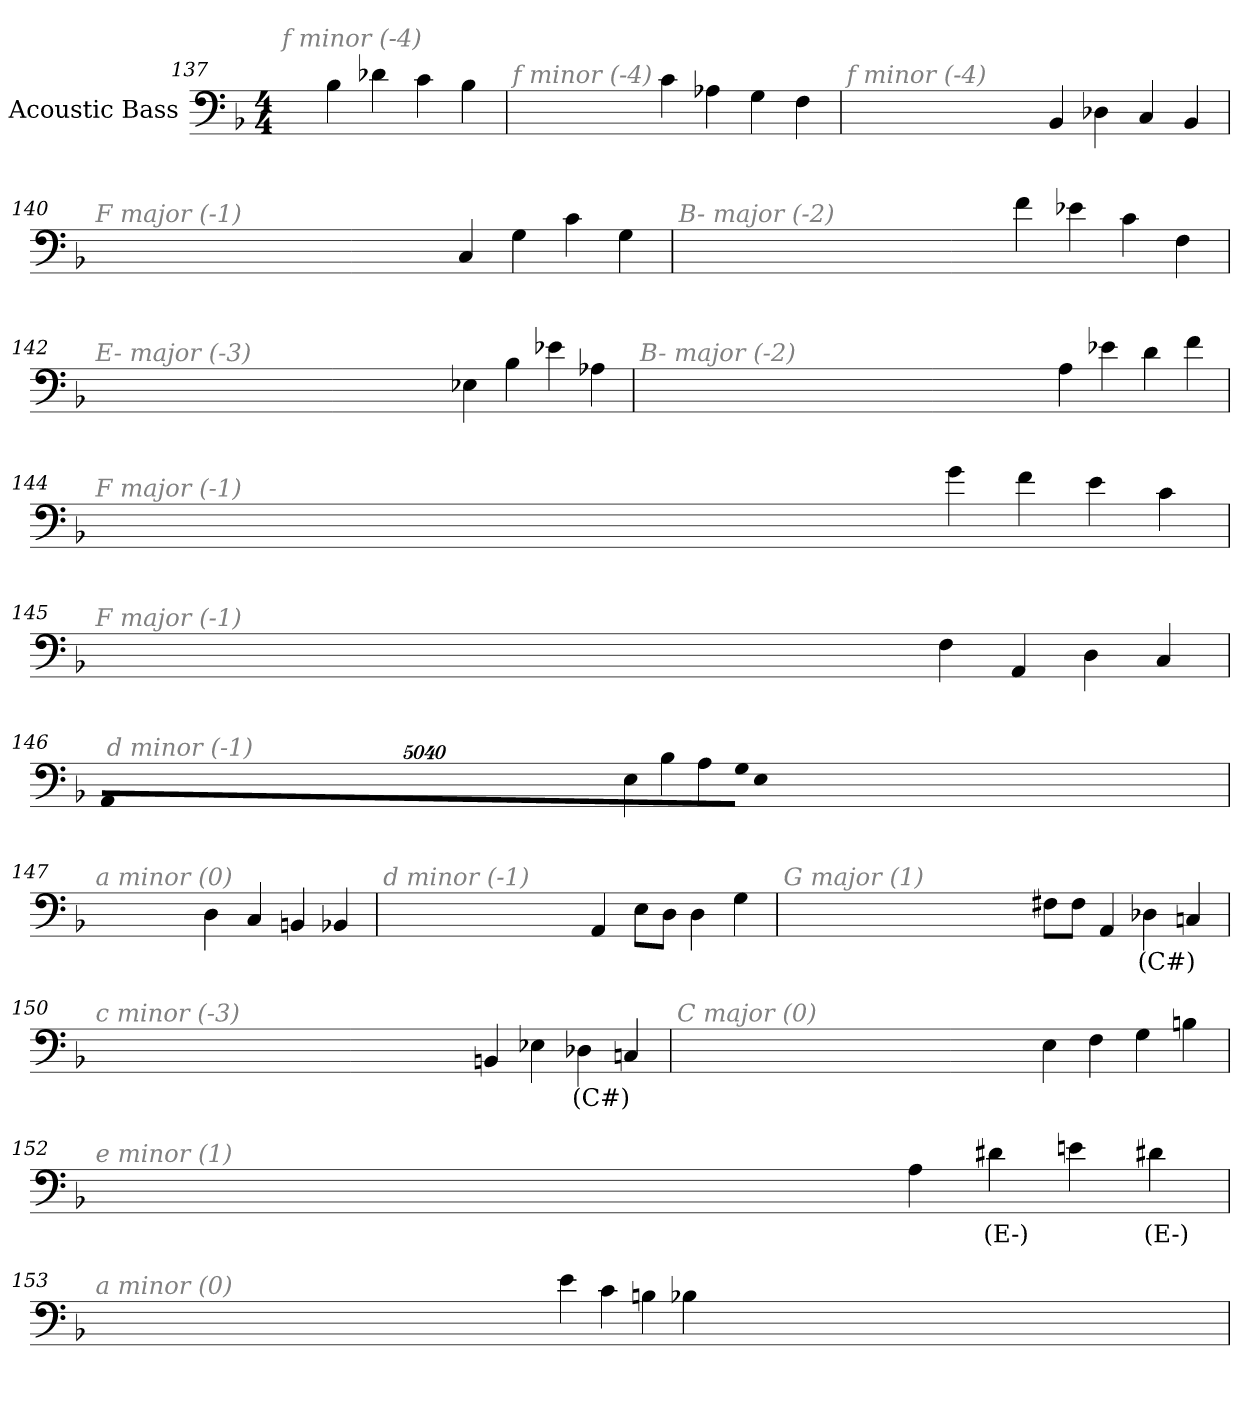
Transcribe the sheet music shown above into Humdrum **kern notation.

**kern	**text
*part1	*part1
*staff1	*staff1
*I"Acoustic Bass	*
*clefF4	*
*ITrd7c12	*
*k[b-]	*
*F:	*
*M4/4	*
=137	=137
!LO:TX:i:color=#808080:t=f minor (-4)	!
4BB-	.
4D-X	.
4C	.
4BB-	.
=138	=138
!LO:TX:i:color=#808080:t=f minor (-4)	!
4C	.
4AA-X	.
4GG	.
4FF	.
=139	=139
!LO:TX:i:color=#808080:t=f minor (-4)	!
4BBB-	.
4DD-X	.
4CC	.
4BBB-	.
=140	=140
!LO:TX:i:color=#808080:t=F major (-1)	!
4CC	.
4GG	.
4C	.
4GG	.
=141	=141
!LO:TX:i:color=#808080:t=B- major (-2)	!
4F	.
4E-X	.
4C	.
4FF	.
=142	=142
!LO:TX:i:color=#808080:t=E- major (-3)	!
4EE-X	.
4BB-	.
4E-X	.
4AA-X	.
=143	=143
!LO:TX:i:color=#808080:t=B- major (-2)	!
4AA	.
4E-X	.
4D	.
4F	.
=144	=144
!LO:TX:i:color=#808080:t=F major (-1)	!
4G	.
4F	.
4E	.
4C	.
=145	=145
!LO:TX:i:color=#808080:t=F major (-1)	!
4FF	.
4AAA	.
4DD	.
4CC	.
=146	=146
!LO:TX:i:color=#808080:t=d minor (-1)	!
4EE	.
4BB-	.
4AA	.
!LO:N:vis=8	!
40320%3347GGL	.
!LO:N:vis=8	!
40320%3347EE	.
!LO:N:vis=8	!
40320%3347AAAJ	.
=147	=147
!LO:TX:i:color=#808080:t=a minor (0)	!
4DD	.
4CC	.
4BBBn	.
4BBB-X	.
=148	=148
!LO:TX:i:color=#808080:t=d minor (-1)	!
4AAA	.
8EEL	.
8DDJ	.
4DD	.
4GG	.
=149	=149
!LO:TX:i:color=#808080:t=G major (1)	!
8FF#XL	.
8FF#J	.
4AAA	.
4DD-Xi	(C#)
4CCn	.
=150	=150
!LO:TX:i:color=#808080:t=c minor (-3)	!
4BBBn	.
4EE-X	.
4DD-Xi	(C#)
4CCn	.
=151	=151
!LO:TX:i:color=#808080:t=C major (0)	!
4EE	.
4FF	.
4GG	.
4BBn	.
=152	=152
!LO:TX:i:color=#808080:t=e minor (1)	!
4AA	.
4D#Xi	(E-)
4En	.
4D#Xi	(E-)
=153	=153
!LO:TX:i:color=#808080:t=a minor (0)	!
4E	.
4C	.
4BBn	.
4BB-X	.
=	=
*-	*-
